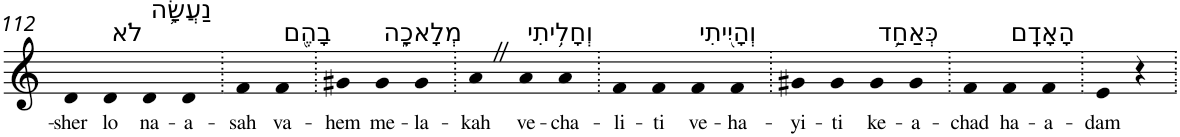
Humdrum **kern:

**kern	**text
*part1	*part1
*staff1	*staff1
*I"Piano	*
*I'Pno	*
!!LO:PB:g=z
*clefG2	*
*k[]	*
=112	=112
!	!LO:LY:b
4d	-sher
!LO:TX:a:t=לֹא	!
!	!LO:LY:b
4d	lo
!LO:TX:a:t=נַעֲשָׂ֥ה	!
!	!LO:LY:b
4d	na-
!	!LO:LY:b
4d	-a-
=113.	=113.
!	!LO:LY:b
4f	-sah
!LO:TX:a:t=בָהֶ֖ם	!
!	!LO:LY:b
4f	va-
=114.	=114.
!	!LO:LY:b
4g#X	-hem
!LO:TX:a:t=מְלָאכָ֑ה	!
!	!LO:LY:b
4g#	me-
!	!LO:LY:b
4g#	-la-
=115.	=115.
!	!LO:LY:b
4aZ	-kah
!LO:TX:a:t=וְחָלִ֥יתִי	!
!	!LO:LY:b
4a	ve-
!	!LO:LY:b
4a	-cha-
=116.	=116.
!	!LO:LY:b
4f	-li-
!	!LO:LY:b
4f	-ti
!LO:TX:a:t=וְהָיִ֖יתִי	!
!	!LO:LY:b
4f	ve-
!	!LO:LY:b
4f	-ha-
=117.	=117.
!	!LO:LY:b
4g#X	-yi-
!	!LO:LY:b
4g#	-ti
!LO:TX:a:t=כְּאַחַ֥ד	!
!	!LO:LY:b
4g#	ke-
!	!LO:LY:b
4g#	-a-
=118.	=118.
!	!LO:LY:b
4f	-chad
!LO:TX:a:t=הָאָדָֽם	!
!	!LO:LY:b
4f	ha-
!	!LO:LY:b
4f	-a-
=119.	=119.
!	!LO:LY:b
4e	-dam
4r	.
=.	=.
*-	*-
